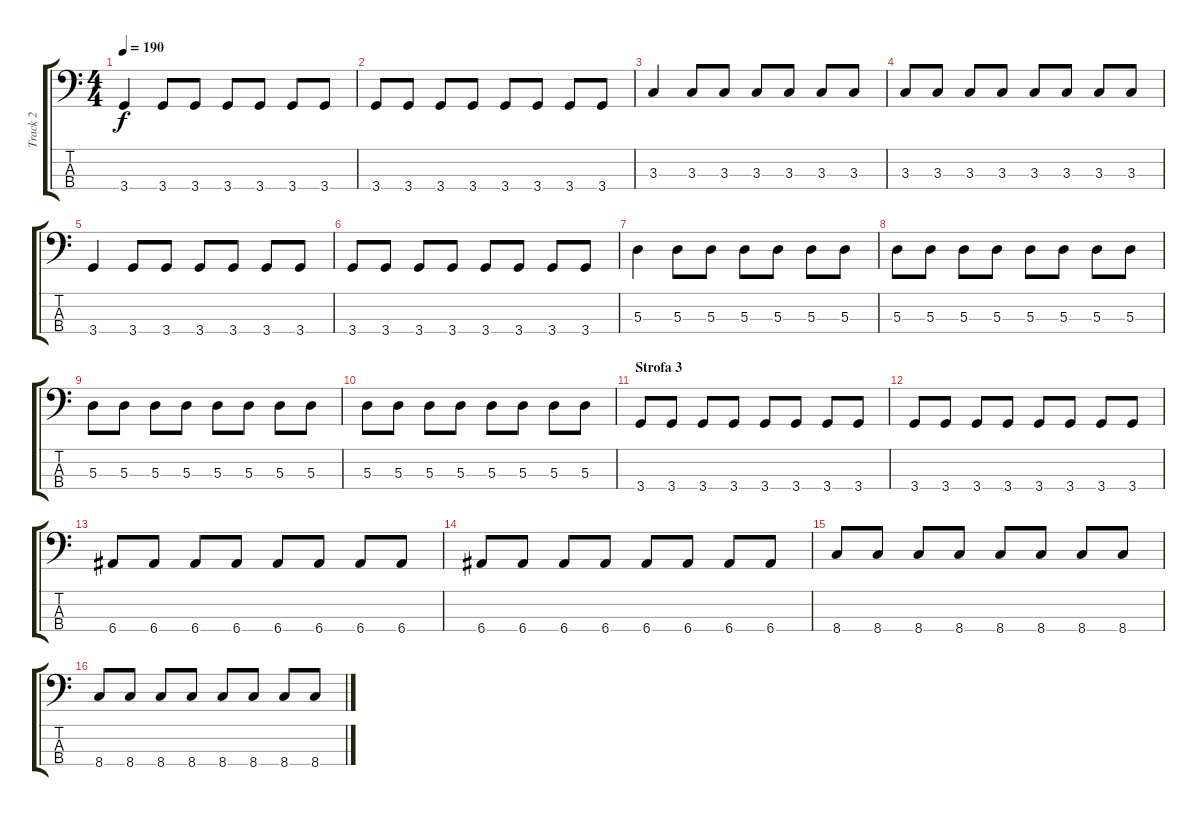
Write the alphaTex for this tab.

\track ("Track 2" "Track 2") {instrument electricbassfinger}
\staff {score tabs}
\tuning (G2 D2 A1 E1) {hide}
\ts (4 4)
\tempo 190
\clef f4
\ks c
3.4.4{dy f} 3.4.8 3.4.8 3.4.8 3.4.8 3.4.8 3.4.8 |
3.4.8 3.4.8 3.4.8 3.4.8 3.4.8 3.4.8 3.4.8 3.4.8 |
3.3.4 3.3.8 3.3.8 3.3.8 3.3.8 3.3.8 3.3.8 |
3.3.8 3.3.8 3.3.8 3.3.8 3.3.8 3.3.8 3.3.8 3.3.8 |
3.4.4 3.4.8 3.4.8 3.4.8 3.4.8 3.4.8 3.4.8 |
3.4.8 3.4.8 3.4.8 3.4.8 3.4.8 3.4.8 3.4.8 3.4.8 |
5.3.4 5.3.8 5.3.8 5.3.8 5.3.8 5.3.8 5.3.8 |
5.3.8 5.3.8 5.3.8 5.3.8 5.3.8 5.3.8 5.3.8 5.3.8 |
5.3.8 5.3.8 5.3.8 5.3.8 5.3.8 5.3.8 5.3.8 5.3.8 |
5.3.8 5.3.8 5.3.8 5.3.8 5.3.8 5.3.8 5.3.8 5.3.8 |
\section ("" "Strofa 3")
3.4.8 3.4.8 3.4.8 3.4.8 3.4.8 3.4.8 3.4.8 3.4.8 |
3.4.8 3.4.8 3.4.8 3.4.8 3.4.8 3.4.8 3.4.8 3.4.8 |
6.4.8 6.4.8 6.4.8 6.4.8 6.4.8 6.4.8 6.4.8 6.4.8 |
6.4.8 6.4.8 6.4.8 6.4.8 6.4.8 6.4.8 6.4.8 6.4.8 |
8.4.8 8.4.8 8.4.8 8.4.8 8.4.8 8.4.8 8.4.8 8.4.8 |
8.4.8 8.4.8 8.4.8 8.4.8 8.4.8 8.4.8 8.4.8 8.4.8
